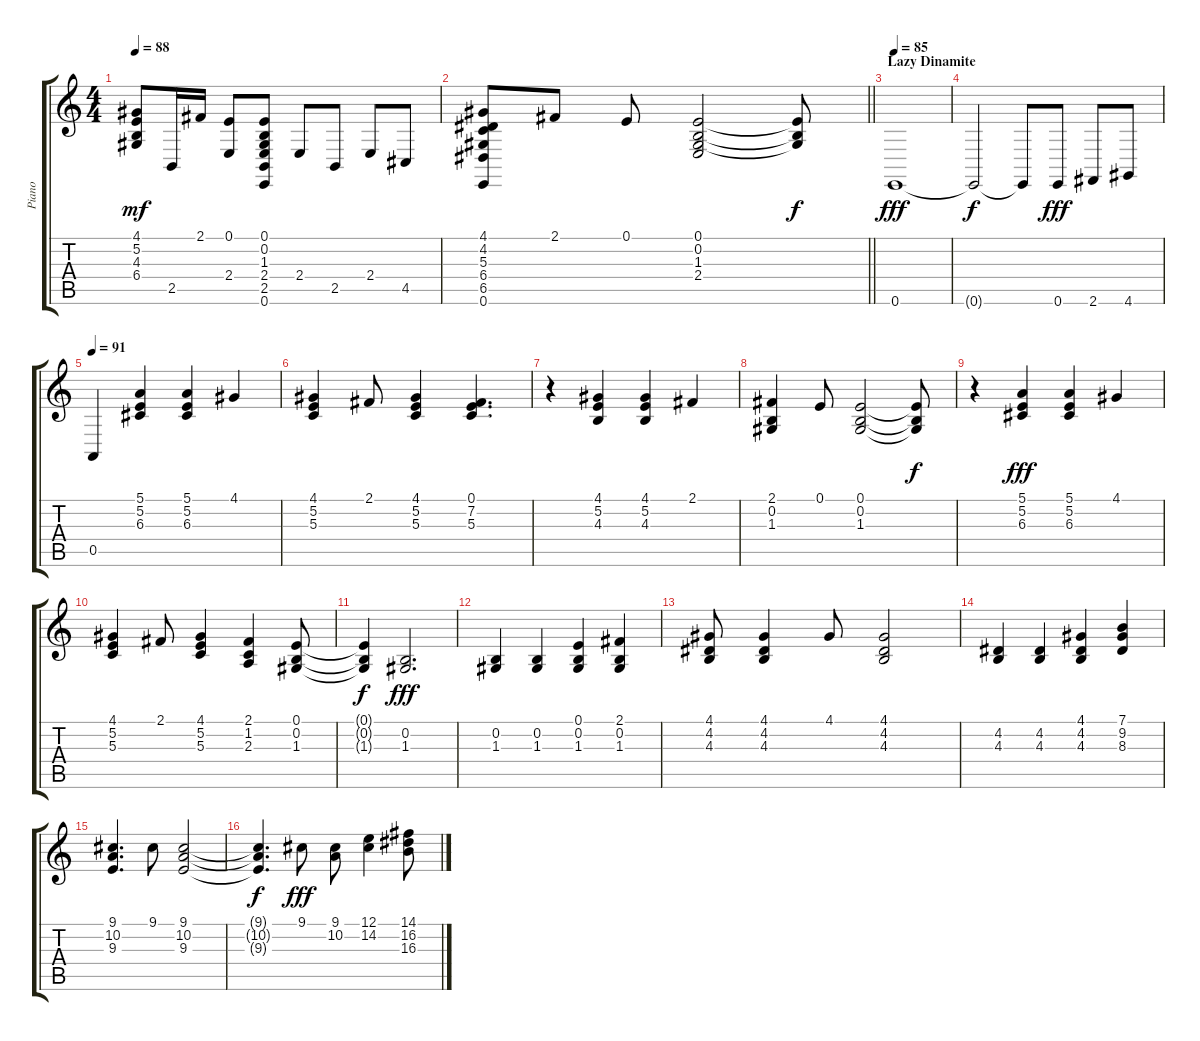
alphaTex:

\track ("Piano" "Piano") {instrument acousticgrandpiano}
\staff {score tabs}
\tuning (E4 B3 G3 D3 A2 E2) {hide}
\ts (4 4)
\tempo 88
\clef g2
\ks c
(4.1 5.2 4.3 6.4).8{dy mf} 2.5.16 2.1.16 (0.1 2.4).8 (0.1 0.2 1.3 2.4 2.5 0.6).8 2.4.8 2.5.8 2.4.8 4.5.8 |
\barLineRight lightlight
(4.1 4.2 5.3 6.4 6.5 0.6).8 2.1.8 0.1.8 (0.1 0.2 1.3 2.4).2 (0.1{t} 0.2{t} 1.3{t}).8{dy f} |
\section ("" "Lazy Dinamite")
\tempo 85
0.6.1{dy fff} |
0.6{t}.2{dy f} 0.6{t}.8 0.6.8{dy fff} 2.6.8 4.6.8 |
\tempo 91
0.5.4 (5.1 5.2 6.3).4 (5.1 5.2 6.3).4 4.1.4 |
(4.1 5.2 5.3).4 2.1.8 (4.1 5.2 5.3).4 (0.1 7.2 5.3).4{d} |
r.4 (4.1 5.2 4.3).4 (4.1 5.2 4.3).4 2.1.4 |
(2.1 0.2 1.3).4 0.1.8 (0.1 0.2 1.3).2 (0.1{t} 0.2{t} 1.3{t}).8{dy f} |
r.4 (5.1 5.2 6.3).4{dy fff} (5.1 5.2 6.3).4 4.1.4 |
(4.1 5.2 5.3).4 2.1.8 (4.1 5.2 5.3).4 (2.1 1.2 2.3).4 (0.1 0.2 1.3).8 |
(0.1{t} 0.2{t} 1.3{t}).4{dy f} (0.2 1.3).2{d dy fff} |
(0.2 1.3).4 (0.2 1.3).4 (0.1 0.2 1.3).4 (2.1 0.2 1.3).4 |
(4.1 4.2 4.3).8 (4.1 4.2 4.3).4 4.1.8 (4.1 4.2 4.3).2 |
(4.2 4.3).4 (4.2 4.3).4 (4.1 4.2 4.3).4 (7.1 9.2 8.3).4 |
(9.1 10.2 9.3).4{d} 9.1.8 (9.1 10.2 9.3).2 |
(9.1{t} 10.2{t} 9.3{t}).4{d dy f} 9.1.8{dy fff} (9.1 10.2).8 (12.1 14.2).4 (14.1 16.2 16.3).8
